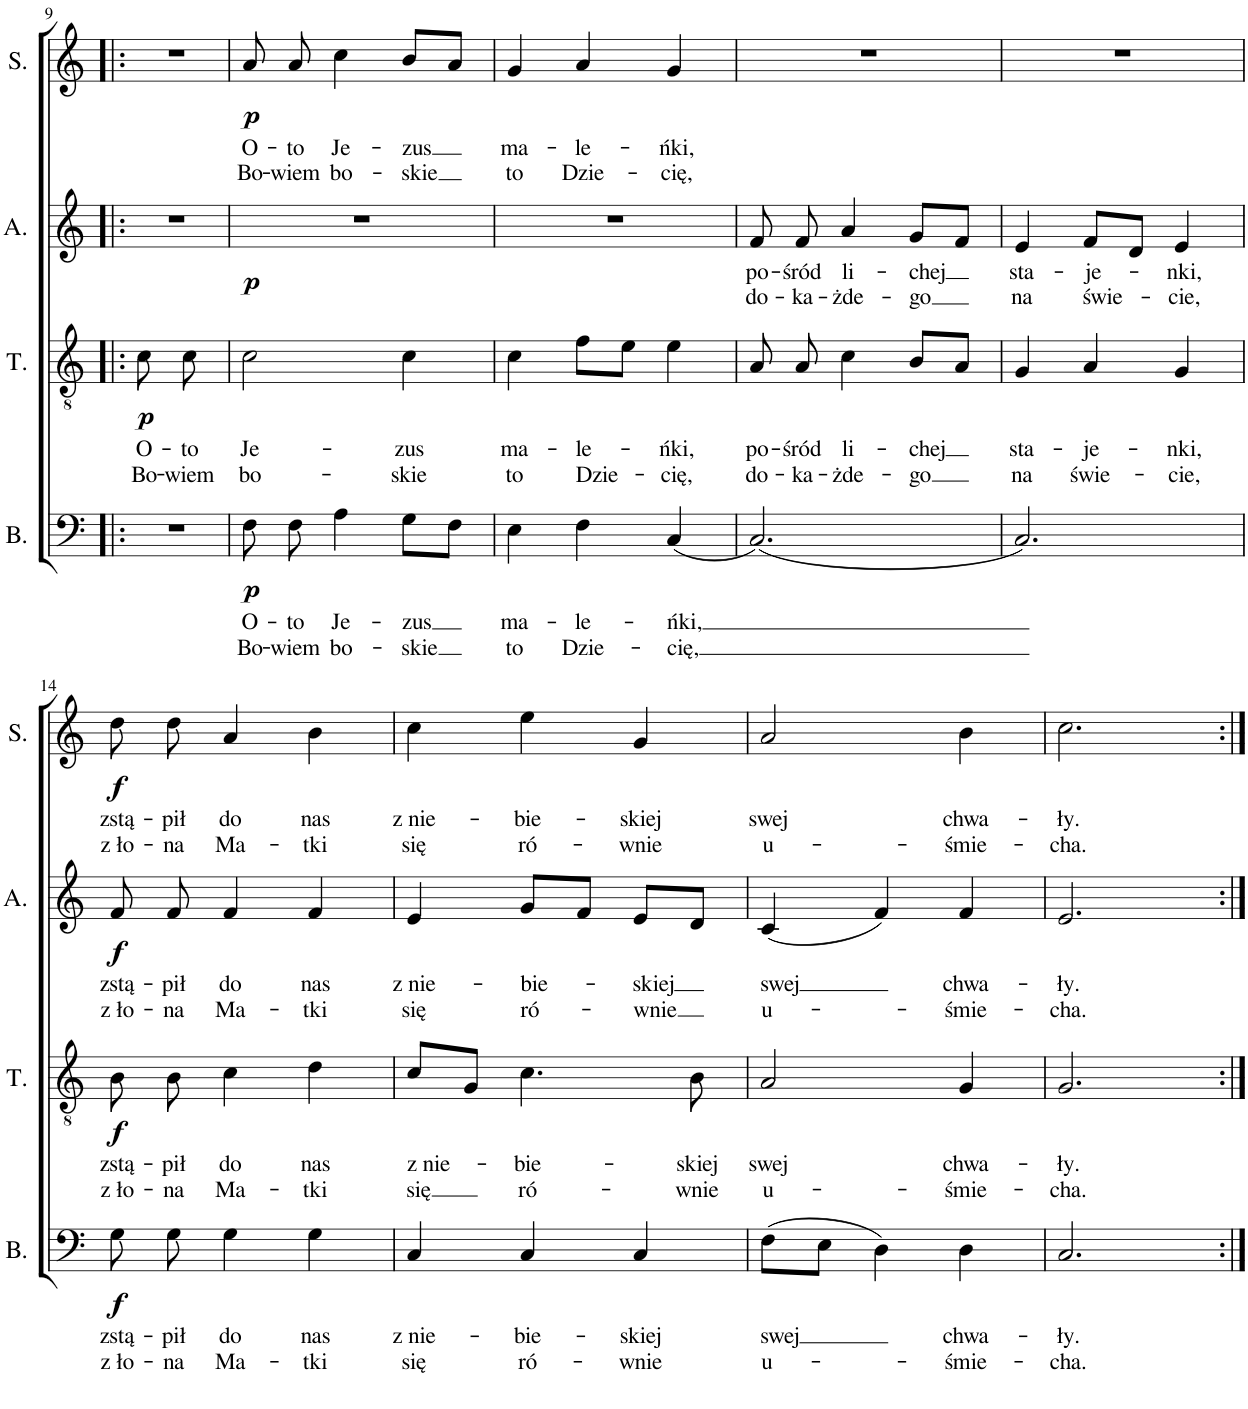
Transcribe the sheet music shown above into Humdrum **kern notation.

**kern	**text	**text	**dynam	**kern	**text	**text	**dynam	**kern	**text	**text	**dynam	**kern	**text	**text	**dynam
*part4	*part4	*part4	*part4	*part3	*part3	*part3	*part3	*part2	*part2	*part2	*part2	*part1	*part1	*part1	*part1
*staff4	*staff4	*staff4	*staff4	*staff3	*staff3	*staff3	*staff3	*staff2	*staff2	*staff2	*staff2	*staff1	*staff1	*staff1	*staff1
*I"B.	*	*	*	*I"T.	*	*	*	*I"A.	*	*	*	*I"S.	*	*	*
*I'B.	*	*	*	*I'T.	*	*	*	*I'A.	*	*	*	*I'S.	*	*	*
!!LO:PB:g=z
*clefF4	*	*	*	*clefGv2	*	*	*	*clefG2	*	*	*	*clefG2	*	*	*
*k[]	*	*	*	*k[]	*	*	*	*k[]	*	*	*	*k[]	*	*	*
*M3/4	*	*	*	*M3/4	*	*	*	*M3/4	*	*	*	*M3/4	*	*	*
=9!|:	=9!|:	=9!|:	=9!|:	=9!|:	=9!|:	=9!|:	=9!|:	=9!|:	=9!|:	=9!|:	=9!|:	=9!|:	=9!|:	=9!|:	=9!|:
!	!	!	!	!	!LO:LY:b	!LO:LY:b	!LO:DY:b	!	!	!	!	!	!	!	!
2.r	.	.	.	8c\	O-	Bo-	p	2.r	.	.	.	2.r	.	.	.
!	!	!	!	!	!LO:LY:b	!LO:LY:b	!	!	!	!	!	!	!	!	!
.	.	.	.	8c\	-to	-wiem	.	.	.	.	.	.	.	.	.
.	.	.	.	2ryy	.	.	.	.	.	.	.	.	.	.	.
=10	=10	=10	=10	=10	=10	=10	=10	=10	=10	=10	=10	=10	=10	=10	=10
!	!LO:LY:b	!LO:LY:b	!LO:DY:b	!	!LO:LY:b	!LO:LY:b	!	!	!	!	!LO:DY:b	!	!LO:LY:b	!LO:LY:b	!LO:DY:b
8F\	O-	Bo-	p	2c\	Je-	bo-	.	2.r	.	.	p	8a/	O-	Bo-	p
!	!LO:LY:b	!LO:LY:b	!	!	!	!	!	!	!	!	!	!	!LO:LY:b	!LO:LY:b	!
8F\	-to	-wiem	.	.	.	.	.	.	.	.	.	8a/	-to	-wiem	.
!	!LO:LY:b	!LO:LY:b	!	!	!	!	!	!	!	!	!	!	!LO:LY:b	!LO:LY:b	!
4A\	Je-	bo-	.	.	.	.	.	.	.	.	.	4cc\	Je-	bo-	.
!	!LO:LY:b	!LO:LY:b	!	!	!LO:LY:b	!LO:LY:b	!	!	!	!	!	!	!LO:LY:b	!LO:LY:b	!
8G\L	-zus	-skie	.	4c\	-zus	-skie	.	.	.	.	.	8b/L	-zus	-skie	.
8F\J	.	.	.	.	.	.	.	.	.	.	.	8a/J	.	.	.
=11	=11	=11	=11	=11	=11	=11	=11	=11	=11	=11	=11	=11	=11	=11	=11
!	!LO:LY:b	!LO:LY:b	!	!	!LO:LY:b	!LO:LY:b	!	!	!	!	!	!	!LO:LY:b	!LO:LY:b	!
4E\	ma-	to	.	4c\	ma-	to	.	2.r	.	.	.	4g/	ma-	to	.
!	!LO:LY:b	!LO:LY:b	!	!	!LO:LY:b	!LO:LY:b	!	!	!	!	!	!	!LO:LY:b	!LO:LY:b	!
4F\	-le-	Dzie-	.	8f\L	le-	Dzie-	.	.	.	.	.	4a/	-le-	Dzie-	.
.	.	.	.	8e\J	.	.	.	.	.	.	.	.	.	.	.
!	!LO:LY:b	!LO:LY:b	!	!	!LO:LY:b	!LO:LY:b	!	!	!	!	!	!	!LO:LY:b	!LO:LY:b	!
(4C/	-ńki,	-cię,	.	4e\	-ńki,	-cię,	.	.	.	.	.	4g/	-ńki,	-cię,	.
=12	=12	=12	=12	=12	=12	=12	=12	=12	=12	=12	=12	=12	=12	=12	=12
!	!	!	!	!	!LO:LY:b	!LO:LY:b	!	!	!LO:LY:b	!LO:LY:b	!	!	!	!	!
(2.C/)	.	.	.	8A/	po-	do-	.	8f/	po-	do-	.	2.r	.	.	.
!	!	!	!	!	!LO:LY:b	!LO:LY:b	!	!	!LO:LY:b	!LO:LY:b	!	!	!	!	!
.	.	.	.	8A/	-śród	-ka-	.	8f/	-śród	-ka-	.	.	.	.	.
!	!	!	!	!	!LO:LY:b	!LO:LY:b	!	!	!LO:LY:b	!LO:LY:b	!	!	!	!	!
.	.	.	.	4c\	li-	-żde-	.	4a/	li-	-żde-	.	.	.	.	.
!	!	!	!	!	!LO:LY:b	!LO:LY:b	!	!	!LO:LY:b	!LO:LY:b	!	!	!	!	!
.	.	.	.	8B/L	-chej	-go	.	8g/L	-chej	-go	.	.	.	.	.
.	.	.	.	8A/J	.	.	.	8f/J	.	.	.	.	.	.	.
=13	=13	=13	=13	=13	=13	=13	=13	=13	=13	=13	=13	=13	=13	=13	=13
!	!	!	!	!	!LO:LY:b	!LO:LY:b	!	!	!LO:LY:b	!LO:LY:b	!	!	!	!	!
2.C/)	.	.	.	4G/	sta-	na	.	4e/	sta-	na	.	2.r	.	.	.
!	!	!	!	!	!LO:LY:b	!LO:LY:b	!	!	!LO:LY:b	!LO:LY:b	!	!	!	!	!
.	.	.	.	4A/	-je-	świe-	.	8f/L	-je-	świe-	.	.	.	.	.
.	.	.	.	.	.	.	.	8d/J	.	.	.	.	.	.	.
!	!	!	!	!	!LO:LY:b	!LO:LY:b	!	!	!LO:LY:b	!LO:LY:b	!	!	!	!	!
.	.	.	.	4G/	-nki,	-cie,	.	4e/	-nki,	-cie,	.	.	.	.	.
!!LO:LB:g=z
=14	=14	=14	=14	=14	=14	=14	=14	=14	=14	=14	=14	=14	=14	=14	=14
!	!LO:LY:b	!LO:LY:b	!LO:DY:b	!	!LO:LY:b	!LO:LY:b	!LO:DY:b	!	!LO:LY:b	!LO:LY:b	!LO:DY:b	!	!LO:LY:b	!LO:LY:b	!LO:DY:b
8G\	zstą-	z ło-	f	8B\	zstą-	z ło-	f	8f/	zstą-	z ło-	f	8dd\	zstą-	z ło-	f
!	!LO:LY:b	!LO:LY:b	!	!	!LO:LY:b	!LO:LY:b	!	!	!LO:LY:b	!LO:LY:b	!	!	!LO:LY:b	!LO:LY:b	!
8G\	-pił	-na	.	8B\	-pił	-na	.	8f/	-pił	-na	.	8dd\	-pił	-na	.
!	!LO:LY:b	!LO:LY:b	!	!	!LO:LY:b	!LO:LY:b	!	!	!LO:LY:b	!LO:LY:b	!	!	!LO:LY:b	!LO:LY:b	!
4G\	do	Ma-	.	4c\	do	Ma-	.	4f/	do	Ma-	.	4a/	do	Ma-	.
!	!LO:LY:b	!LO:LY:b	!	!	!LO:LY:b	!LO:LY:b	!	!	!LO:LY:b	!LO:LY:b	!	!	!LO:LY:b	!LO:LY:b	!
4G\	nas	-tki	.	4d\	nas	-tki	.	4f/	nas	-tki	.	4b\	nas	-tki	.
=15	=15	=15	=15	=15	=15	=15	=15	=15	=15	=15	=15	=15	=15	=15	=15
!	!LO:LY:b	!LO:LY:b	!	!	!LO:LY:b	!LO:LY:b	!	!	!LO:LY:b	!LO:LY:b	!	!	!LO:LY:b	!LO:LY:b	!
4C/	z nie-	się	.	8c/L	z nie-	się	.	4e/	z nie-	się	.	4cc\	z nie-	się	.
.	.	.	.	8G/J	.	.	.	.	.	.	.	.	.	.	.
!	!LO:LY:b	!LO:LY:b	!	!	!LO:LY:b	!LO:LY:b	!	!	!LO:LY:b	!LO:LY:b	!	!	!LO:LY:b	!LO:LY:b	!
4C/	-bie-	ró-	.	4.c\	-bie-	ró-	.	8g/L	-bie-	ró-	.	4ee\	-bie-	ró-	.
.	.	.	.	.	.	.	.	8f/J	.	.	.	.	.	.	.
!	!LO:LY:b	!LO:LY:b	!	!	!	!	!	!	!LO:LY:b	!LO:LY:b	!	!	!LO:LY:b	!LO:LY:b	!
4C/	-skiej	-wnie	.	.	.	.	.	8e/L	-skiej	-wnie	.	4g/	-skiej	-wnie	.
!	!	!	!	!	!LO:LY:b	!LO:LY:b	!	!	!	!	!	!	!	!	!
.	.	.	.	8B\	-skiej	-wnie	.	8d/J	.	.	.	.	.	.	.
=16	=16	=16	=16	=16	=16	=16	=16	=16	=16	=16	=16	=16	=16	=16	=16
!	!LO:LY:b	!LO:LY:b	!	!	!LO:LY:b	!LO:LY:b	!	!	!LO:LY:b	!LO:LY:b	!	!	!LO:LY:b	!LO:LY:b	!
(8F\L	swej	u-	.	2A/	swej	u-	.	(4c/	swej	u-	.	2a/	swej	u-	.
8E\J	.	.	.	.	.	.	.	.	.	.	.	.	.	.	.
4D\)	.	.	.	.	.	.	.	4f/)	.	.	.	.	.	.	.
!	!LO:LY:b	!LO:LY:b	!	!	!LO:LY:b	!LO:LY:b	!	!	!LO:LY:b	!LO:LY:b	!	!	!LO:LY:b	!LO:LY:b	!
4D\	chwa-	-śmie-	.	4G/	chwa-	-śmie-	.	4f/	chwa-	-śmie-	.	4b\	chwa-	-śmie-	.
=17	=17	=17	=17	=17	=17	=17	=17	=17	=17	=17	=17	=17	=17	=17	=17
!	!LO:LY:b	!LO:LY:b	!	!	!LO:LY:b	!LO:LY:b	!	!	!LO:LY:b	!LO:LY:b	!	!	!LO:LY:b	!LO:LY:b	!
2.C/	-ły.	-cha.	.	2.G/	-ły.	-cha.	.	2.e/	-ły.	-cha.	.	2.cc\	-ły.	-cha.	.
=:|!	=:|!	=:|!	=:|!	=:|!	=:|!	=:|!	=:|!	=:|!	=:|!	=:|!	=:|!	=:|!	=:|!	=:|!	=:|!
*-	*-	*-	*-	*-	*-	*-	*-	*-	*-	*-	*-	*-	*-	*-	*-
